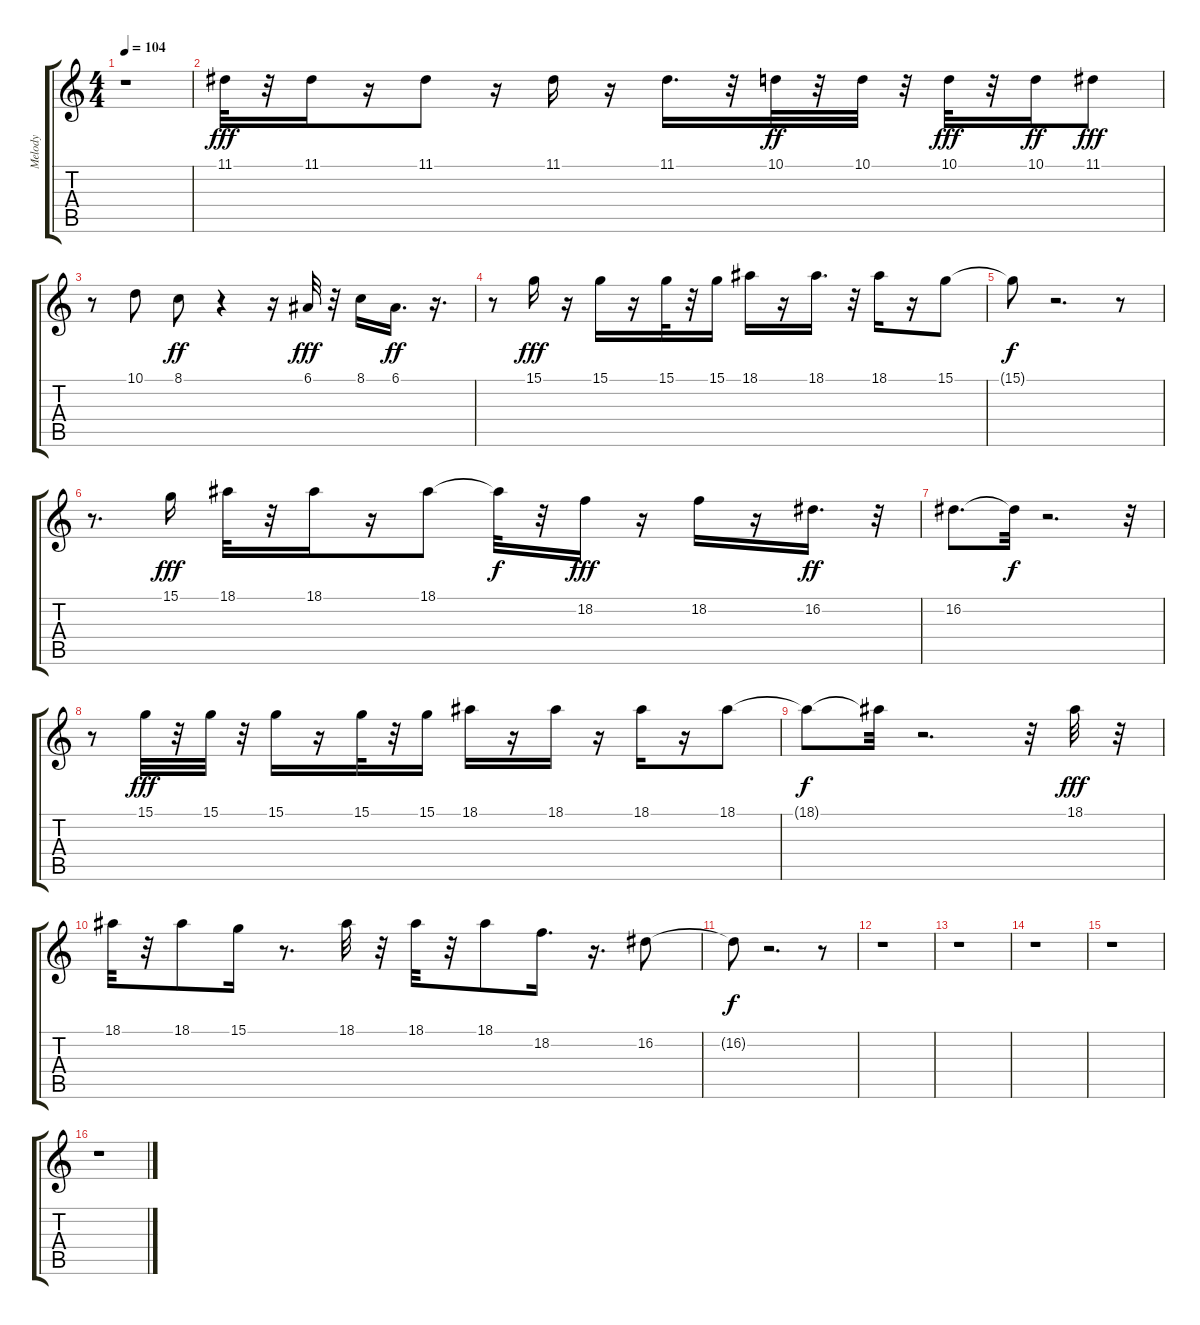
\track ("Melody              " "Melody    ") {instrument synthbrass1}
\staff {score tabs}
\tuning (E4 B3 G3 D3 A2 E2) {hide}
\ts (4 4)
\tempo 104
\clef g2
\ks c
r.1{dy fff} |
11.1.32 r.32 11.1.16 r.16 11.1.8 r.16 11.1.16 r.16 11.1.16{d} r.32 10.1.32{dy ff} r.32 10.1.32 r.32 10.1.32{dy fff} r.32 10.1.16{dy ff} 11.1.8{dy fff} |
r.8 10.1.8 8.1.8{dy ff} r.4 r.16 6.1.32{dy fff} r.32 8.1.16 6.1.16{d dy ff} r.16{d} |
r.8 15.1.16{dy fff} r.16 15.1.16 r.16 15.1.32 r.32 15.1.16 18.1.16 r.16 18.1.16{d} r.32 18.1.16 r.16 15.1.8 |
15.1{t}.8{dy f} r.2{d} r.8 |
r.8{d} 15.1.16{dy fff} 18.1.32 r.32 18.1.16 r.16 18.1.8 18.1{t}.32{dy f} r.32 18.2.16{dy fff} r.16 18.2.16 r.16 16.2.16{d dy ff} r.32 |
16.2.8{d} 16.2{t}.32{dy f} r.2{d} r.32 |
r.8 15.1.32{dy fff} r.32 15.1.32 r.32 15.1.16 r.16 15.1.32 r.32 15.1.16 18.1.16 r.16 18.1.16 r.16 18.1.16 r.16 18.1.8 |
18.1{t}.8{dy f} 18.1{t}.32 r.2{d} r.32 18.1.32{dy fff} r.32 |
18.1.32 r.32 18.1.8 15.1.16 r.8{d} 18.1.32 r.32 18.1.32 r.32 18.1.8 18.2.16{d} r.16{d} 16.2.8 |
16.2{t}.8{dy f} r.2{d} r.8 |
r.1 |
r.1 |
r.1 |
r.1 |
r.1
